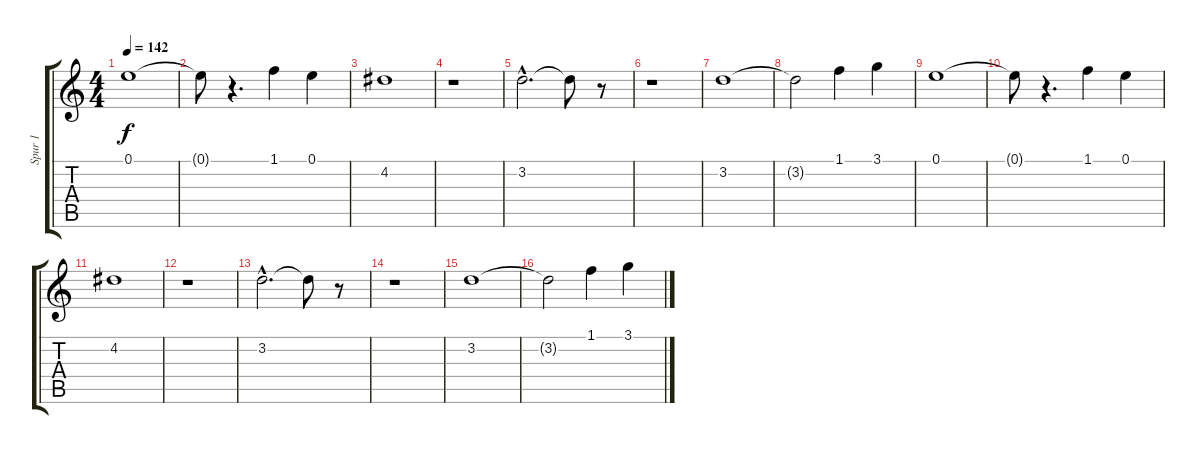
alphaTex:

\track ("Spur 1" "Spur 1") {instrument acousticguitarsteel}
\staff {score tabs}
\tuning (E4 B3 G3 D3 A2 E2) {hide}
\ts (4 4)
\tempo 142
\clef g2
\ks c
0.1.1{dy f} |
0.1{t}.8 r.4{d} 1.1.4 0.1.4 |
4.2.1 |
r.1 |
3.2{hac}.2{d} 3.2{t}.8 r.8 |
r.1 |
3.2.1 |
3.2{t}.2 1.1.4 3.1.4 |
0.1.1 |
0.1{t}.8 r.4{d} 1.1.4 0.1.4 |
4.2.1 |
r.1 |
3.2{hac}.2{d} 3.2{t}.8 r.8 |
r.1 |
3.2.1 |
3.2{t}.2 1.1.4 3.1.4
